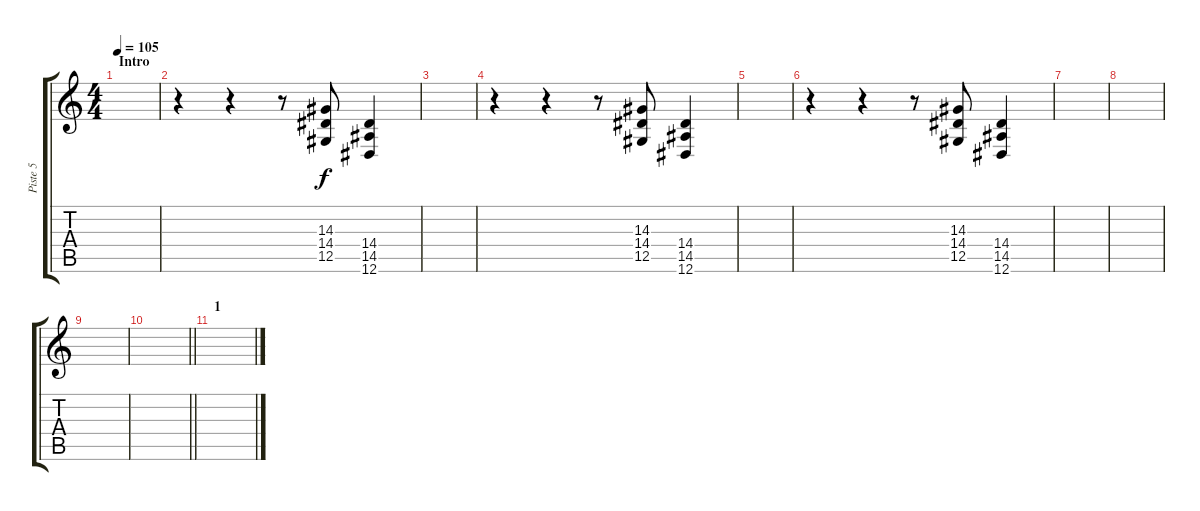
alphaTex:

\track ("Piste 5" "Piste 5") {instrument rockorgan}
\staff {score tabs}
\tuning (Eb4 Bb3 Gb3 Db3 Ab2 Eb2) {hide}
\ts (4 4)
\section ("" "Intro")
\tempo 105
\clef g2
\ks c
|
r.4 r.4 r.8 (14.3 14.4 12.5).8 (14.4 14.5 12.6).4 |
|
r.4 r.4 r.8 (14.3 14.4 12.5).8 (14.4 14.5 12.6).4 |
|
r.4 r.4 r.8 (14.3 14.4 12.5).8 (14.4 14.5 12.6).4 |
|
|
|
\barLineRight lightlight
|
\section ("" "1")
